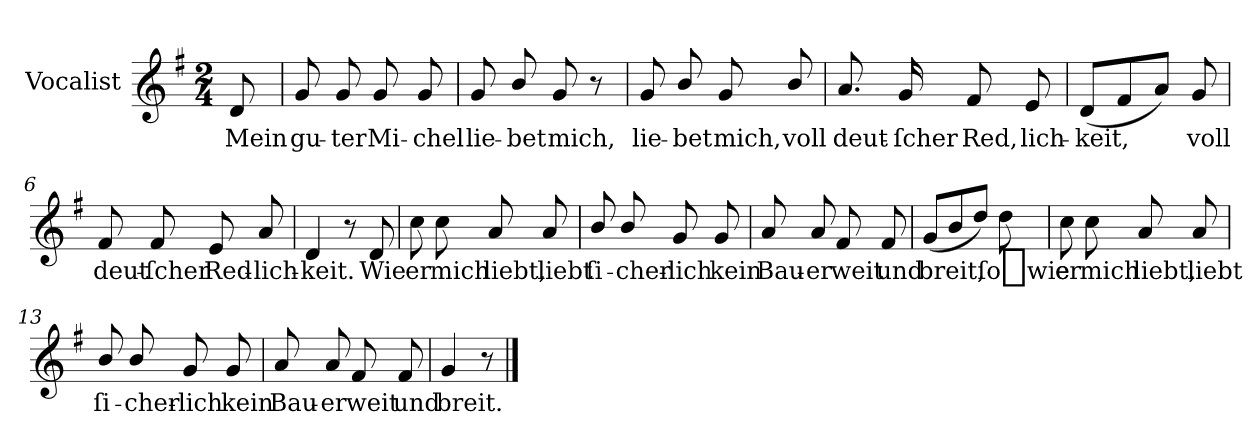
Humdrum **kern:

**kern	**text
*part1	*part1
*staff1	*staff1
*I"Vocalist	*
*clefG2	*
*k[f#]	*
*G:	*
*M2/4	*
=	=
8d	Mein
=1	=1
8g	gu-
8g	-ter
8g	Mi-
8g	-chel
=2	=2
8g	lie-
8b/	-bet
8g	mich,
8r	.
=3	=3
8g	lie-
8b/	-bet
8g	mich,
8b/	voll
=4	=4
8.a	deut-
16g	-ſcher
8f#	Red,
8e	lich-
=5	=5
(8dL	-keit,
8f#	.
8aJ)	.
8g	voll
=6	=6
8f#	deut-
8f#	-ſcher
8e	Red-
8a	-lich-
=7	=7
4d	-keit.
8r	.
8d	Wie
=8	=8
8cc	er
8cc	mich
8a	liebt,
8a	liebt
=9	=9
8b/	ſi-
8b/	-cher-
8g	-lich
8g	kein
=10	=10
8a	Bau-
8a	-er
8f#	weit
8f#	und
=11	=11
(8g/L	breit,
8b	.
8ddJ)	.
8dd	ſo_wie
=12	=12
8cc	er
8cc	mich
8a	liebt,
8a	liebt
=13	=13
8b/	ſi-
8b/	-cher-
8g	-lich
8g	kein
=14	=14
8a	Bau-
8a	-er
8f#	weit
8f#	und
=15	=15
4g	breit.
8r	.
==	==
*-	*-
